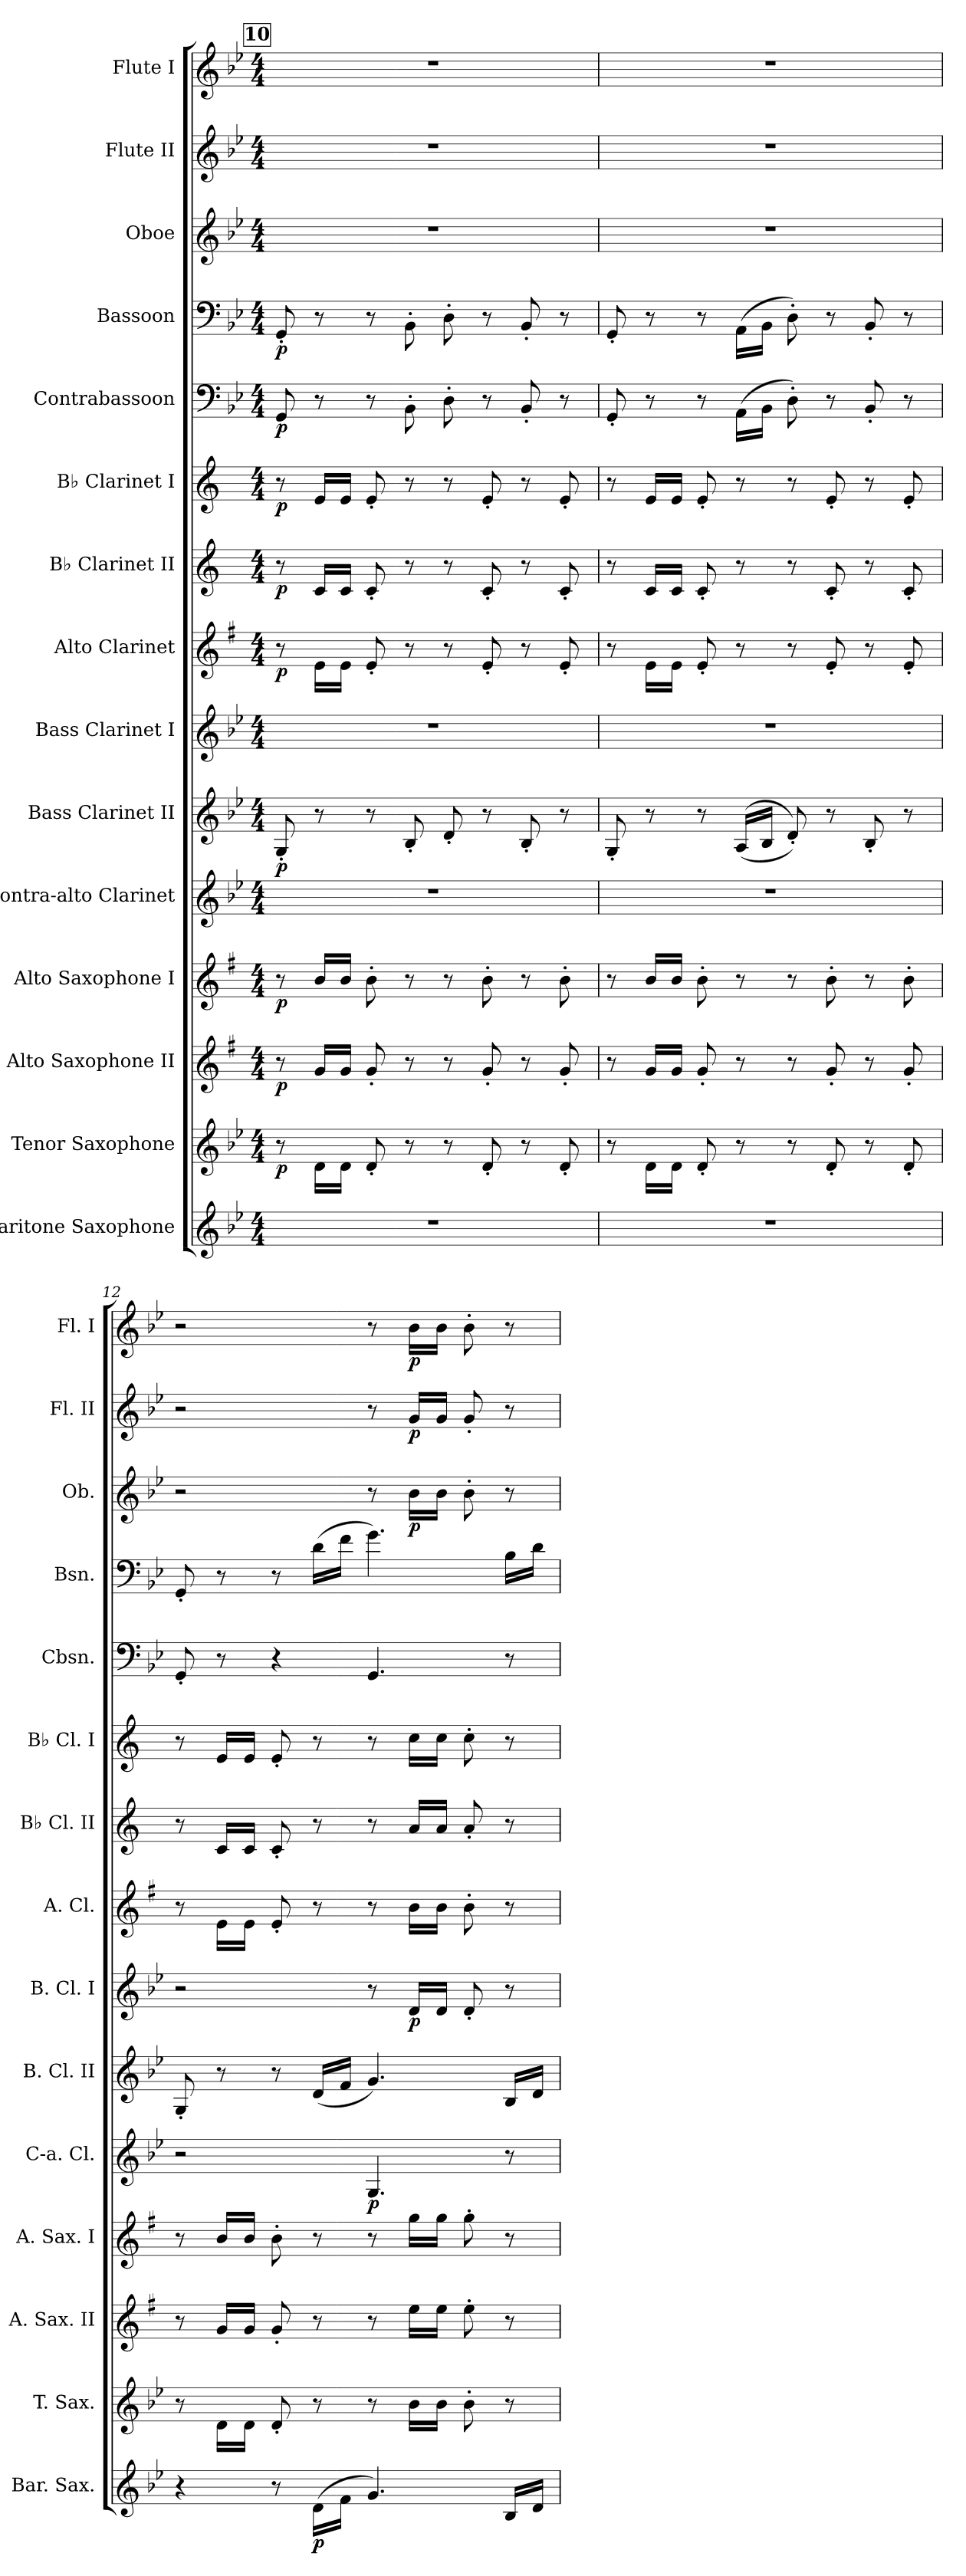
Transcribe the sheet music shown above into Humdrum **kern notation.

**kern	**dynam	**kern	**dynam	**kern	**dynam	**kern	**dynam	**kern	**dynam	**kern	**dynam	**kern	**dynam	**kern	**dynam	**kern	**dynam	**kern	**dynam	**kern	**dynam	**kern	**dynam	**kern	**dynam	**kern	**dynam	**kern	**dynam
*part15	*part15	*part14	*part14	*part13	*part13	*part12	*part12	*part11	*part11	*part10	*part10	*part9	*part9	*part8	*part8	*part7	*part7	*part6	*part6	*part5	*part5	*part4	*part4	*part3	*part3	*part2	*part2	*part1	*part1
*staff15	*staff15	*staff14	*staff14	*staff13	*staff13	*staff12	*staff12	*staff11	*staff11	*staff10	*staff10	*staff9	*staff9	*staff8	*staff8	*staff7	*staff7	*staff6	*staff6	*staff5	*staff5	*staff4	*staff4	*staff3	*staff3	*staff2	*staff2	*staff1	*staff1
*I"Baritone Saxophone	*	*I"Tenor Saxophone	*	*I"Alto Saxophone II	*	*I"Alto Saxophone I	*	*I"Contra-alto Clarinet	*	*I"Bass Clarinet II	*	*I"Bass Clarinet I	*	*I"Alto Clarinet	*	*I"B♭ Clarinet II	*	*I"B♭ Clarinet I	*	*I"Contrabassoon	*	*I"Bassoon	*	*I"Oboe	*	*I"Flute II	*	*I"Flute I	*
*I'Bar. Sax.	*	*I'T. Sax.	*	*I'A. Sax. II	*	*I'A. Sax. I	*	*I'C-a. Cl.	*	*I'B. Cl. II	*	*I'B. Cl. I	*	*I'A. Cl.	*	*I'B♭ Cl. II	*	*I'B♭ Cl. I	*	*I'Cbsn.	*	*I'Bsn.	*	*I'Ob.	*	*I'Fl. II	*	*I'Fl. I	*
*clefG2	*	*clefG2	*	*clefG2	*	*clefG2	*	*clefG2	*	*clefG2	*	*clefG2	*	*clefG2	*	*clefG2	*	*clefG2	*	*clefF4	*	*clefF4	*	*clefG2	*	*clefG2	*	*clefG2	*
*ITrd12c21	*	*ITrd8c14	*	*ITrd5c9	*	*ITrd5c9	*	*ITrd12c21	*	*ITrd8c14	*	*ITrd8c14	*	*ITrd5c9	*	*ITrd1c2	*	*ITrd1c2	*	*ITrd7c12	*	*	*	*	*	*	*	*	*
*k[b-e-]	*	*k[b-e-]	*	*k[b-e-]	*	*k[b-e-]	*	*k[b-e-]	*	*k[b-e-]	*	*k[b-e-]	*	*k[b-e-]	*	*k[b-e-]	*	*k[b-e-]	*	*k[b-e-]	*	*k[b-e-]	*	*k[b-e-]	*	*k[b-e-]	*	*k[b-e-]	*
*M4/4	*	*M4/4	*	*M4/4	*	*M4/4	*	*M4/4	*	*M4/4	*	*M4/4	*	*M4/4	*	*M4/4	*	*M4/4	*	*M4/4	*	*M4/4	*	*M4/4	*	*M4/4	*	*M4/4	*
!!LO:REH:place=s1:a:B:fs=14:t=10
=10	=10	=10	=10	=10	=10	=10	=10	=10	=10	=10	=10	=10	=10	=10	=10	=10	=10	=10	=10	=10	=10	=10	=10	=10	=10	=10	=10	=10	=10
!	!	!	!LO:DY:b	!	!LO:DY:b	!	!LO:DY:b	!	!	!	!LO:DY:b	!	!	!	!LO:DY:b	!	!LO:DY:b	!	!LO:DY:b	!	!LO:DY:b	!	!LO:DY:b	!	!	!	!	!	!
1r	.	8r	p	8r	p	8r	p	1r	.	8GG'/	p	1r	.	8r	p	8r	p	8r	p	8GGG/	p	8GG'/	p	1r	.	1r	.	1r	.
.	.	16D\LL	.	16B-/LL	.	16d/LL	.	.	.	8r	.	.	.	16G\LL	.	16B-/LL	.	16d/LL	.	8r	.	8r	.	.	.	.	.	.	.
.	.	16D\JJ	.	16B-/JJ	.	16d/JJ	.	.	.	.	.	.	.	16G\JJ	.	16B-/JJ	.	16d/JJ	.	.	.	.	.	.	.	.	.	.	.
.	.	8D'/	.	8B-'/	.	8d'\	.	.	.	8r	.	.	.	8G'/	.	8B-'/	.	8d'/	.	8r	.	8r	.	.	.	.	.	.	.
.	.	8r	.	8r	.	8r	.	.	.	8BB-'/	.	.	.	8r	.	8r	.	8r	.	8BBB-'\	.	8BB-'\	.	.	.	.	.	.	.
.	.	8r	.	8r	.	8r	.	.	.	8D'/	.	.	.	8r	.	8r	.	8r	.	8DD'\	.	8D'\	.	.	.	.	.	.	.
.	.	8D'/	.	8B-'/	.	8d'\	.	.	.	8r	.	.	.	8G'/	.	8B-'/	.	8d'/	.	8r	.	8r	.	.	.	.	.	.	.
.	.	8r	.	8r	.	8r	.	.	.	8BB-'/	.	.	.	8r	.	8r	.	8r	.	8BBB-'/	.	8BB-'/	.	.	.	.	.	.	.
.	.	8D'/	.	8B-'/	.	8d'\	.	.	.	8r	.	.	.	8G'/	.	8B-'/	.	8d'/	.	8r	.	8r	.	.	.	.	.	.	.
!!LO:PB:g=z
=11	=11	=11	=11	=11	=11	=11	=11	=11	=11	=11	=11	=11	=11	=11	=11	=11	=11	=11	=11	=11	=11	=11	=11	=11	=11	=11	=11	=11	=11
1r	.	8r	.	8r	.	8r	.	1r	.	8GG'/	.	1r	.	8r	.	8r	.	8r	.	8GGG'/	.	8GG'/	.	1r	.	1r	.	1r	.
.	.	16D\LL	.	16B-/LL	.	16d/LL	.	.	.	8r	.	.	.	16G\LL	.	16B-/LL	.	16d/LL	.	8r	.	8r	.	.	.	.	.	.	.
.	.	16D\JJ	.	16B-/JJ	.	16d/JJ	.	.	.	.	.	.	.	16G\JJ	.	16B-/JJ	.	16d/JJ	.	.	.	.	.	.	.	.	.	.	.
.	.	8D'/	.	8B-'/	.	8d'\	.	.	.	8r	.	.	.	8G'/	.	8B-'/	.	8d'/	.	8r	.	8r	.	.	.	.	.	.	.
.	.	8r	.	8r	.	8r	.	.	.	(<(<16AA/LL	.	.	.	8r	.	8r	.	8r	.	(<16AAA\LL	.	(<16AA\LL	.	.	.	.	.	.	.
.	.	.	.	.	.	.	.	.	.	16BB-/JJ	.	.	.	.	.	.	.	.	.	16BBB-\JJ	.	16BB-\JJ	.	.	.	.	.	.	.
.	.	8r	.	8r	.	8r	.	.	.	8D'/))	.	.	.	8r	.	8r	.	8r	.	8DD'\)	.	8D'\)	.	.	.	.	.	.	.
.	.	8D'/	.	8B-'/	.	8d'\	.	.	.	8r	.	.	.	8G'/	.	8B-'/	.	8d'/	.	8r	.	8r	.	.	.	.	.	.	.
.	.	8r	.	8r	.	8r	.	.	.	8BB-'/	.	.	.	8r	.	8r	.	8r	.	8BBB-'/	.	8BB-'/	.	.	.	.	.	.	.
.	.	8D'/	.	8B-'/	.	8d'\	.	.	.	8r	.	.	.	8G'/	.	8B-'/	.	8d'/	.	8r	.	8r	.	.	.	.	.	.	.
=12	=12	=12	=12	=12	=12	=12	=12	=12	=12	=12	=12	=12	=12	=12	=12	=12	=12	=12	=12	=12	=12	=12	=12	=12	=12	=12	=12	=12	=12
4r	.	8r	.	8r	.	8r	.	2r	.	8GG'/	.	2r	.	8r	.	8r	.	8r	.	8GGG'/	.	8GG'/	.	2r	.	2r	.	2r	.
.	.	16D\LL	.	16B-/LL	.	16d/LL	.	.	.	8r	.	.	.	16G\LL	.	16B-/LL	.	16d/LL	.	8r	.	8r	.	.	.	.	.	.	.
.	.	16D\JJ	.	16B-/JJ	.	16d/JJ	.	.	.	.	.	.	.	16G\JJ	.	16B-/JJ	.	16d/JJ	.	.	.	.	.	.	.	.	.	.	.
8r	.	8D'/	.	8B-'/	.	8d'\	.	.	.	8r	.	.	.	8G'/	.	8B-'/	.	8d'/	.	4r	.	8r	.	.	.	.	.	.	.
!	!LO:DY:b	!	!	!	!	!	!	!	!	!	!	!	!	!	!	!	!	!	!	!	!	!	!	!	!	!	!	!	!
(>16D\LL	p	8r	.	8r	.	8r	.	.	.	(<16D/LL	.	.	.	8r	.	8r	.	8r	.	.	.	(>16d\LL	.	.	.	.	.	.	.
16F\JJ	.	.	.	.	.	.	.	.	.	16F/JJ	.	.	.	.	.	.	.	.	.	.	.	16f\JJ	.	.	.	.	.	.	.
!	!	!	!	!	!	!	!	!	!LO:DY:b	!	!	!	!	!	!	!	!	!	!	!	!	!	!	!	!	!	!	!	!
4.G/)	.	8r	.	8r	.	8r	.	4.GG/	p	4.G/)	.	8r	.	8r	.	8r	.	8r	.	4.GGG/	.	4.g\)	.	8r	.	8r	.	8r	.
!	!	!	!	!	!	!	!	!	!	!	!	!	!LO:DY:b	!	!	!	!	!	!	!	!	!	!	!	!LO:DY:b	!	!LO:DY:b	!	!LO:DY:b
.	.	16B-\LL	.	16g\LL	.	16b-\LL	.	.	.	.	.	16D/LL	p	16d\LL	.	16g/LL	.	16b-\LL	.	.	.	.	.	16b-\LL	p	16g/LL	p	16b-\LL	p
.	.	16B-\JJ	.	16g\JJ	.	16b-\JJ	.	.	.	.	.	16D/JJ	.	16d\JJ	.	16g/JJ	.	16b-\JJ	.	.	.	.	.	16b-\JJ	.	16g/JJ	.	16b-\JJ	.
.	.	8B-'\	.	8g'\	.	8b-'\	.	.	.	.	.	8D'/	.	8d'\	.	8g'/	.	8b-'\	.	.	.	.	.	8b-'\	.	8g'/	.	8b-'\	.
16BB-/LL	.	8r	.	8r	.	8r	.	8r	.	16BB-/LL	.	8r	.	8r	.	8r	.	8r	.	8r	.	16B-\LL	.	8r	.	8r	.	8r	.
16D/JJ	.	.	.	.	.	.	.	.	.	16D/JJ	.	.	.	.	.	.	.	.	.	.	.	16d\JJ	.	.	.	.	.	.	.
=	=	=	=	=	=	=	=	=	=	=	=	=	=	=	=	=	=	=	=	=	=	=	=	=	=	=	=	=	=
*-	*-	*-	*-	*-	*-	*-	*-	*-	*-	*-	*-	*-	*-	*-	*-	*-	*-	*-	*-	*-	*-	*-	*-	*-	*-	*-	*-	*-	*-
